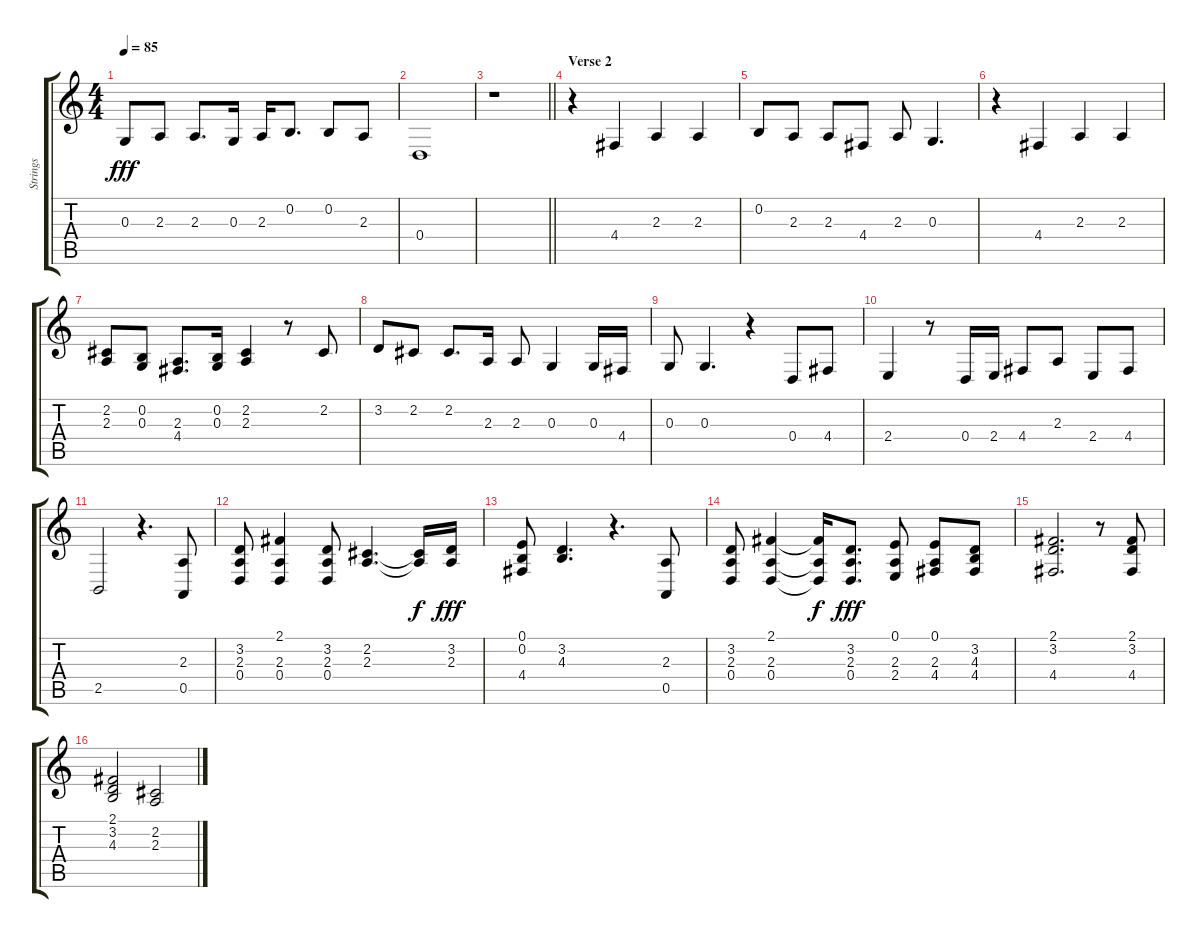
\track ("Strings" "Strings") {instrument stringensemble1}
\staff {score tabs}
\tuning (E4 B3 G3 D3 A2 E2) {hide}
\ts (4 4)
\tempo 85
\clef g2
\ks c
0.3.8{dy fff} 2.3.8 2.3.8{d} 0.3.16 2.3.16 0.2.8{d} 0.2.8 2.3.8 |
0.4.1 |
\barLineRight lightlight
r.1 |
\section ("" "Verse 2")
r.4 4.4.4 2.3.4 2.3.4 |
0.2.8 2.3.8 2.3.8 4.4.8 2.3.8 0.3.4{d} |
r.4 4.4.4 2.3.4 2.3.4 |
(2.2 2.3).8 (0.2 0.3).8 (2.3 4.4).8{d} (0.2 0.3).16 (2.2 2.3).4 r.8 2.2.8 |
3.2.8 2.2.8 2.2.8{d} 2.3.16 2.3.8 0.3.4 0.3.16 4.4.16 |
0.3.8 0.3.4{d} r.4 0.4.8 4.4.8 |
2.4.4 r.8 0.4.16 2.4.16 4.4.8 2.3.8 2.4.8 4.4.8 |
2.5.2 r.4{d} (2.3 0.5).8 |
(3.2 2.3 0.4).8 (2.1 2.3 0.4).4 (3.2 2.3 0.4).8 (2.2 2.3).4{d} (2.2{t} 2.3{t}).16{dy f} (3.2 2.3).16{dy fff} |
(0.1 0.2 4.4).8 (3.2 4.3).4{d} r.4{d} (2.3 0.5).8 |
(3.2 2.3 0.4).8 (2.1 2.3 0.4).4 (2.1{t} 2.3{t} 0.4{t}).16{dy f} (3.2 2.3 0.4).8{d dy fff} (0.1 2.3 2.4).8 (0.1 2.3 4.4).8 (3.2 4.3 4.4).8 |
(2.1 3.2 4.4).2{d} r.8 (2.1 3.2 4.4).8 |
(2.1 3.2 4.3).2 (2.2 2.3).2
